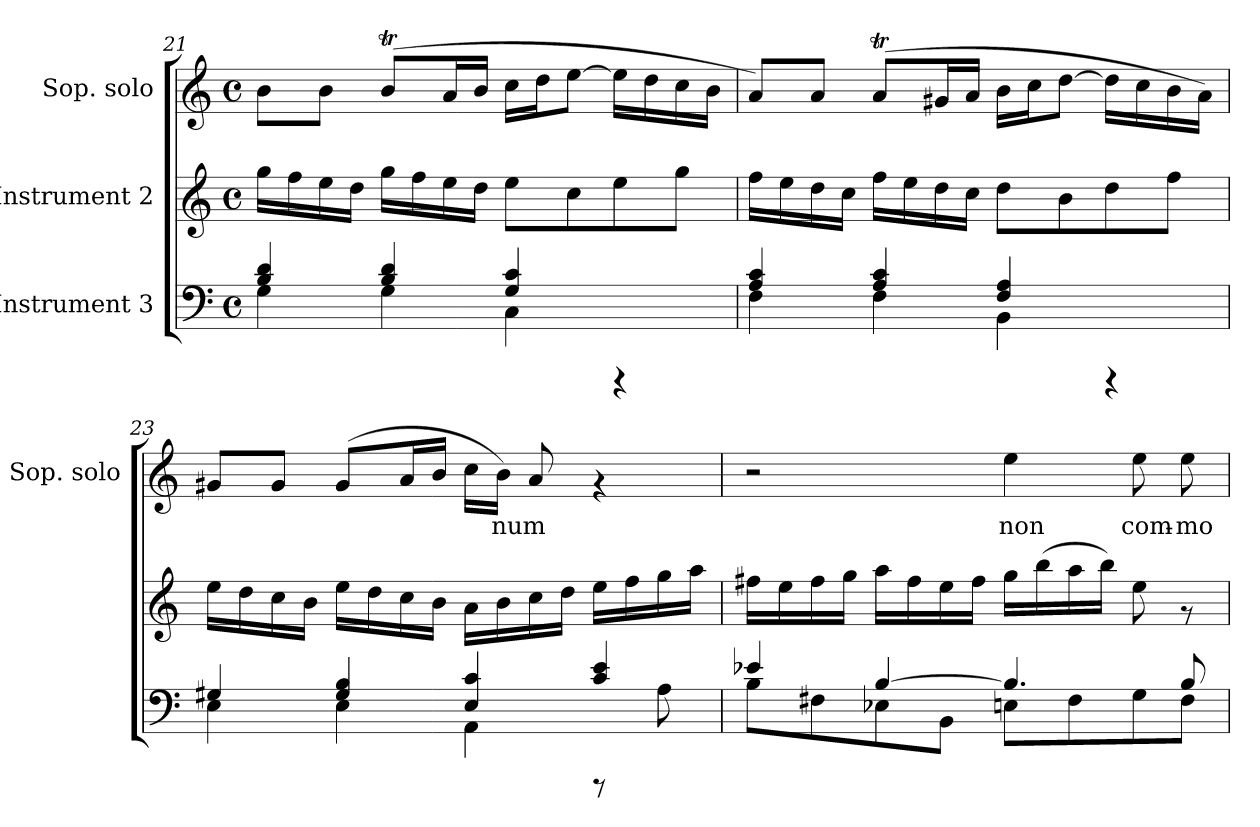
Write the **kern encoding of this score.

**kern	**kern	**kern	**text
*part3	*part2	*part1	*part1
*staff3	*staff2	*staff1	*staff1
*I"Instrument 3	*I"Instrument 2	*I"Sop. solo	*
*	*	*I'Sop. solo	*
!!LO:LB:g=z
*clefF4	*clefG2	*clefG2	*
*k[]	*k[]	*k[]	*
*C:	*C:	*C:	*
*M4/4	*M4/4	*M4/4	*
*met(c)	*met(c)	*met(c)	*
=21	=21	=21	=21
*^	*	*	*
!	!	!	!	!LO:LY:b:cj
4d/ 4B/	4G\	16gg\L	8b\L	--
.	.	16ff\	.	.
!	!	!	!	!LO:LY:b:cj
.	.	16ee\	8b\J	--
.	.	16dd\J	.	.
!	!	!	!	!LO:LY:b:cj
4d/ 4B/	4G\	16gg\L	(>8bt/L	--
.	.	16ff\	.	.
!	!	!	!	!LO:LY:b:cj
.	.	16ee\	16a/	--
!	!	!	!	!LO:LY:b:cj
.	.	16dd\J	16b/J	--
!	!	!	!	!LO:LY:b:cj
4c/ 4G/	4C\	8ee\L	16cc\L	--
!	!	!	!	!LO:LY:b:cj
.	.	.	16dd\	--
!	!	!	!	!LO:LY:b:cj
.	.	8cc\	[>8ee\J	--
!	!	!	!	!LO:LY:b:cj
4rCCC	4ryy	8ee\	16ee\L]	--
!	!	!	!	!LO:LY:b:cj
.	.	.	16dd\	--
!	!	!	!	!LO:LY:b:cj
.	.	8gg\J	16cc\	--
!	!	!	!	!LO:LY:b:cj
.	.	.	16b\J	--
=22	=22	=22	=22	=22
!	!	!	!	!LO:LY:b:cj
4c/ 4A/	4F\	16ff\L	8a/L)	--
.	.	16ee\	.	.
!	!	!	!	!LO:LY:b:cj
.	.	16dd\	8a/J	--
.	.	16cc\J	.	.
!	!	!	!	!LO:LY:b:cj
4c/ 4A/	4F\	16ff\L	(>8aT/L	--
.	.	16ee\	.	.
!	!	!	!	!LO:LY:b:cj
.	.	16dd\	16g#X/	--
!	!	!	!	!LO:LY:b:cj
.	.	16cc\J	16a/J	--
!	!	!	!	!LO:LY:b:cj
4A/ 4F/	4BB\	8dd\L	16b\L	--
!	!	!	!	!LO:LY:b:cj
.	.	.	16cc\	--
!	!	!	!	!LO:LY:b:cj
.	.	8b\	[>8dd\J	--
!	!	!	!	!LO:LY:b:cj
4rCCC	4ryy	8dd\	16dd\L]	--
!	!	!	!	!LO:LY:b:cj
.	.	.	16cc\	--
!	!	!	!	!LO:LY:b:cj
.	.	8ff\J	16b\	--
!	!	!	!	!LO:LY:b:cj
.	.	.	16a\J)	--
!!LO:LB:g=z
=23	=23	=23	=23	=23
!	!	!	!	!LO:LY:b:cj
4G#X/	4E\	16ee\L	8g#X/L	--
.	.	16dd\	.	.
!	!	!	!	!LO:LY:b:cj
.	.	16cc\	8g#/J	--
.	.	16b\J	.	.
!	!	!	!	!LO:LY:b:cj
4B/ 4G#/	4E\	16ee\L	(>8g#/L	--
.	.	16dd\	.	.
!	!	!	!	!LO:LY:b:cj
.	.	16cc\	16a/	--
!	!	!	!	!LO:LY:b:cj
.	.	16b\J	16b/J	--
!	!	!	!	!LO:LY:b:cj
4c/ 4E/	4AA\	16a\L	16cc\L	--
!	!	!	!	!LO:LY:b:cj
.	.	16b\	16b\J)	-num
!	!	!	!	!LO:LY:b:cj
.	.	16cc\	8a/	.
.	.	16dd\J	.	.
4e/ 4c/	8rCCC	16ee\L	4rf	.
.	.	16ff\	.	.
.	8A\	16gg\	.	.
.	.	16aa\J	.	.
=24	=24	=24	=24	=24
4e-X/	8B\L	16ff#X\L	2r	.
.	.	16ee\	.	.
.	8F#X\	16ff#\	.	.
.	.	16gg\J	.	.
[>4B/	8E-X\	16aa\L	.	.
.	.	16ff#\	.	.
.	8BB\J	16ee\	.	.
.	.	16ff#\J	.	.
!	!	!	!	!LO:LY:b:cj
4.B/]	8En\L	16gg\L	4ee\	non
.	.	(<16bb\	.	.
.	8F#\	16aa\	.	.
.	.	16bb\J)	.	.
!	!	!	!	!LO:LY:b:cj
.	8G\	8ee\	8ee\	com-
!	!	!	!	!LO:LY:b:cj
8B/	8F#\J	8rf	8ee\	-mo
*v	*v	*	*	*
=	=	=	=
*-	*-	*-	*-
